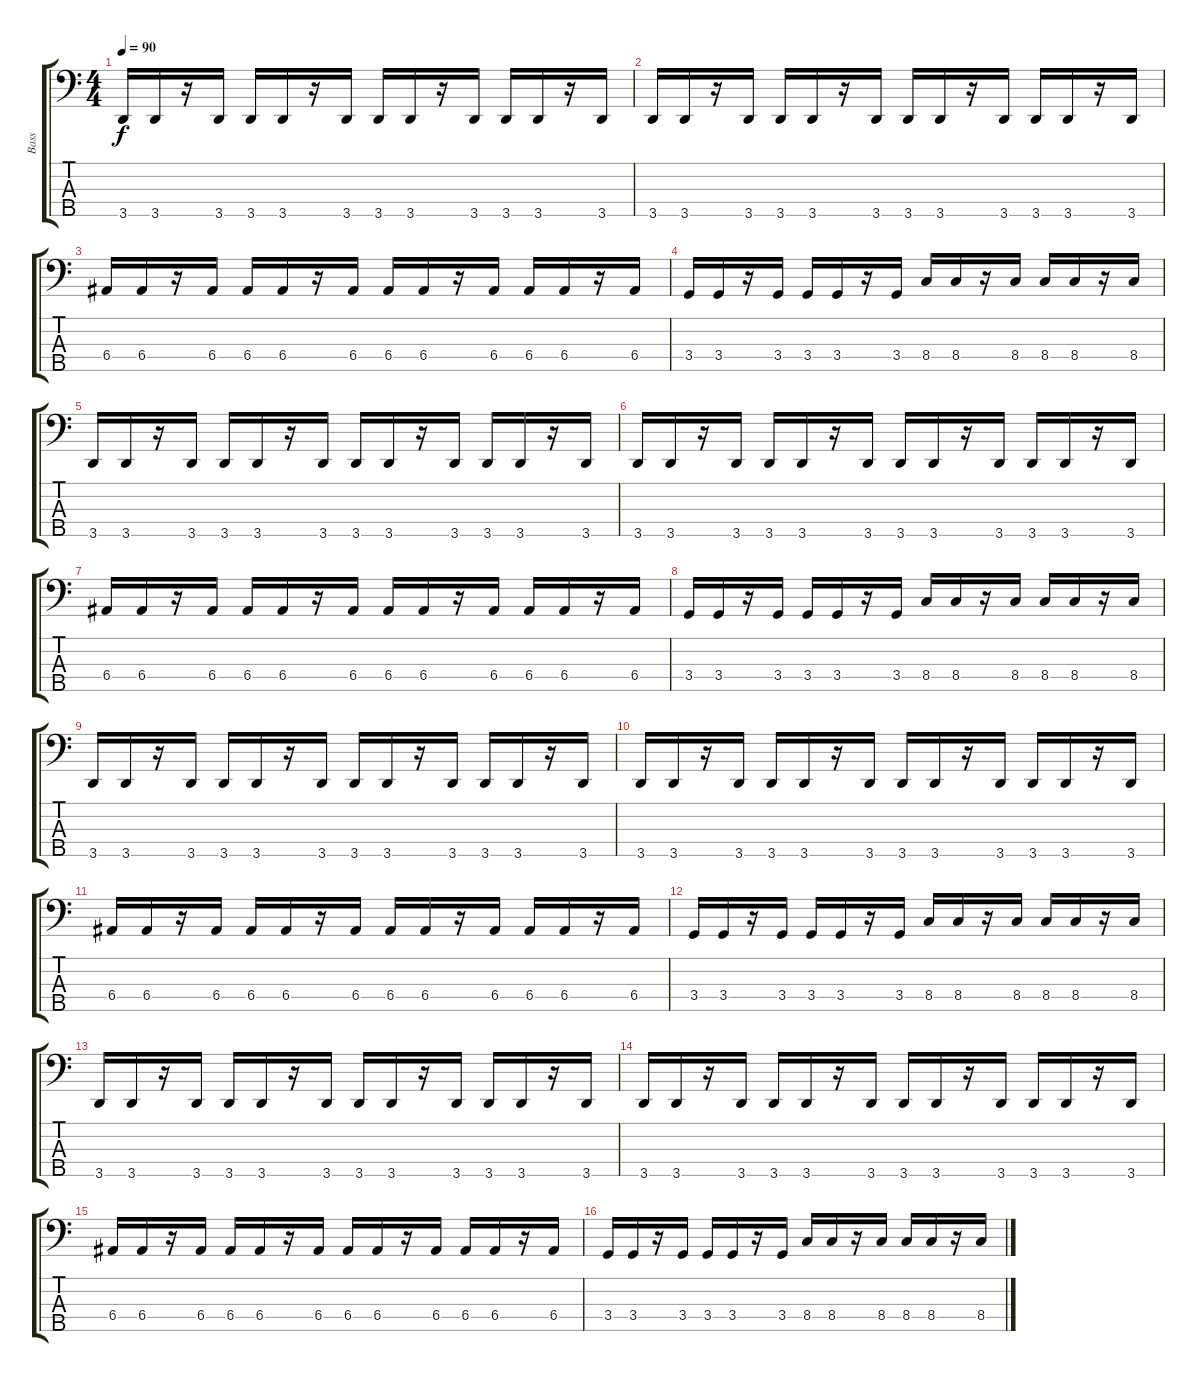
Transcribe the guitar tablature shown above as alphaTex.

\track ("Bass" "Bass") {instrument electricbassfinger}
\staff {score tabs}
\tuning (G2 D2 A1 E1 B0) {hide}
\ts (4 4)
\tempo 90
\clef f4
\ks c
3.5.16{dy f} 3.5.16 r.16 3.5.16 3.5.16 3.5.16 r.16 3.5.16 3.5.16 3.5.16 r.16 3.5.16 3.5.16 3.5.16 r.16 3.5.16 |
3.5.16 3.5.16 r.16 3.5.16 3.5.16 3.5.16 r.16 3.5.16 3.5.16 3.5.16 r.16 3.5.16 3.5.16 3.5.16 r.16 3.5.16 |
6.4.16 6.4.16 r.16 6.4.16 6.4.16 6.4.16 r.16 6.4.16 6.4.16 6.4.16 r.16 6.4.16 6.4.16 6.4.16 r.16 6.4.16 |
3.4.16 3.4.16 r.16 3.4.16 3.4.16 3.4.16 r.16 3.4.16 8.4.16 8.4.16 r.16 8.4.16 8.4.16 8.4.16 r.16 8.4.16 |
3.5.16 3.5.16 r.16 3.5.16 3.5.16 3.5.16 r.16 3.5.16 3.5.16 3.5.16 r.16 3.5.16 3.5.16 3.5.16 r.16 3.5.16 |
3.5.16 3.5.16 r.16 3.5.16 3.5.16 3.5.16 r.16 3.5.16 3.5.16 3.5.16 r.16 3.5.16 3.5.16 3.5.16 r.16 3.5.16 |
6.4.16 6.4.16 r.16 6.4.16 6.4.16 6.4.16 r.16 6.4.16 6.4.16 6.4.16 r.16 6.4.16 6.4.16 6.4.16 r.16 6.4.16 |
3.4.16 3.4.16 r.16 3.4.16 3.4.16 3.4.16 r.16 3.4.16 8.4.16 8.4.16 r.16 8.4.16 8.4.16 8.4.16 r.16 8.4.16 |
3.5.16 3.5.16 r.16 3.5.16 3.5.16 3.5.16 r.16 3.5.16 3.5.16 3.5.16 r.16 3.5.16 3.5.16 3.5.16 r.16 3.5.16 |
3.5.16 3.5.16 r.16 3.5.16 3.5.16 3.5.16 r.16 3.5.16 3.5.16 3.5.16 r.16 3.5.16 3.5.16 3.5.16 r.16 3.5.16 |
6.4.16 6.4.16 r.16 6.4.16 6.4.16 6.4.16 r.16 6.4.16 6.4.16 6.4.16 r.16 6.4.16 6.4.16 6.4.16 r.16 6.4.16 |
3.4.16 3.4.16 r.16 3.4.16 3.4.16 3.4.16 r.16 3.4.16 8.4.16 8.4.16 r.16 8.4.16 8.4.16 8.4.16 r.16 8.4.16 |
3.5.16 3.5.16 r.16 3.5.16 3.5.16 3.5.16 r.16 3.5.16 3.5.16 3.5.16 r.16 3.5.16 3.5.16 3.5.16 r.16 3.5.16 |
3.5.16 3.5.16 r.16 3.5.16 3.5.16 3.5.16 r.16 3.5.16 3.5.16 3.5.16 r.16 3.5.16 3.5.16 3.5.16 r.16 3.5.16 |
6.4.16 6.4.16 r.16 6.4.16 6.4.16 6.4.16 r.16 6.4.16 6.4.16 6.4.16 r.16 6.4.16 6.4.16 6.4.16 r.16 6.4.16 |
3.4.16 3.4.16 r.16 3.4.16 3.4.16 3.4.16 r.16 3.4.16 8.4.16 8.4.16 r.16 8.4.16 8.4.16 8.4.16 r.16 8.4.16
